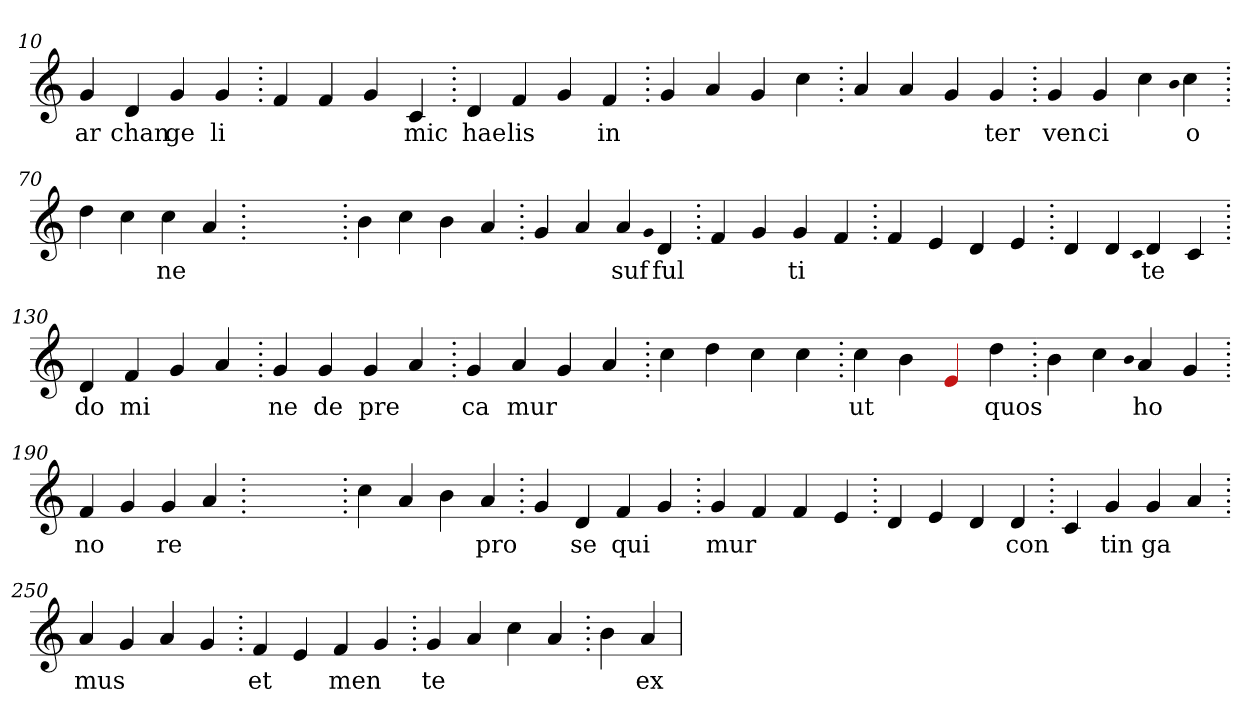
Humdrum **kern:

**kern	**text
*part1	*part1
*staff1	*staff1
*clefG2	*
=10.	=10.
4g	ar
4d	chan
4g	ge
4g	li
=20.	=20.
4f	.
4f	.
4g	.
4c	mic
=30.	=30.
4d	hae
4f	lis
4g	.
4f	in
=40.	=40.
4g	.
4a	.
4g	.
4cc	.
=50.	=50.
4a	.
4a	.
4g	.
4g	ter
=60.	=60.
4g	ven
4g	ci
4cc	.
qqb	.
4cc	o
=70.	=70.
4dd	.
4cc	.
4cc	ne
4a	.
=80.	=80.
1ryy	.
=80.	=80.
4b	.
4cc	.
4b	.
4a	.
=90.	=90.
4g	.
4a	.
4a	suf
qqg	.
4d	ful
=100.	=100.
4f	.
4g	.
4g	ti
4f	.
=110.	=110.
4f	.
4e	.
4d	.
4e	.
=120.	=120.
4d	.
4d	.
qqc	.
4d	te
4c	.
=130.	=130.
4d	do
4f	mi
4g	.
4a	.
=140.	=140.
4g	ne
4g	de
4g	pre
4a	.
=150.	=150.
4g	ca
4a	mur
4g	.
4a	.
=160.	=160.
4cc	.
4dd	.
4cc	.
4cc	.
=170.	=170.
4cc	ut
4b	.
4Re	.
4dd	quos
=180.	=180.
4b	.
4cc	.
qqb	.
4a	ho
4g	.
=190.	=190.
4f	no
4g	.
4g	re
4a	.
=200.	=200.
1ryy	.
=200.	=200.
4cc	.
4a	.
4b	.
4a	pro
=210.	=210.
4g	.
4d	se
4f	qui
4g	.
=220.	=220.
4g	mur
4f	.
4f	.
4e	.
=230.	=230.
4d	.
4e	.
4d	.
4d	con
=240.	=240.
4c	.
4g	tin
4g	ga
4a	.
=250.	=250.
4a	mus
4g	.
4a	.
4g	.
=260.	=260.
4f	et
4e	.
4f	men
4g	.
=270.	=270.
4g	te
4a	.
4cc	.
4a	.
=280.	=280.
4b	.
4a	ex
=	=
*-	*-
